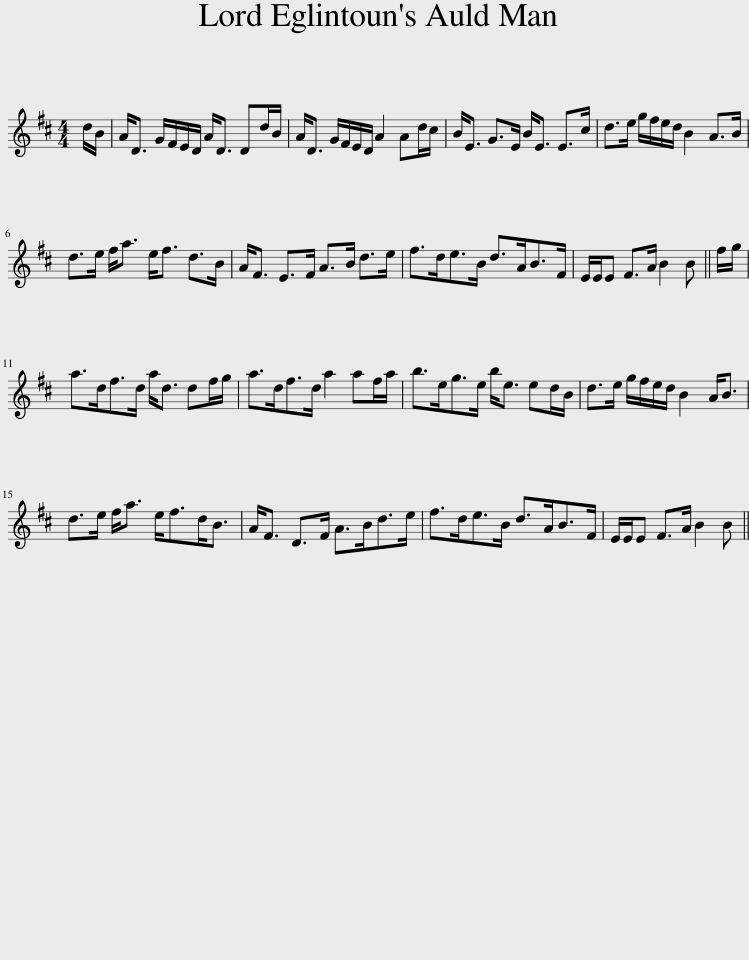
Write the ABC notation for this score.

X:1
L:1/8
M:4/4
I:linebreak $
K:D
V:1 treble
V:1
 d/B/ | A<D G/F/E/D/ A<D Dd/B/ | A<D G/F/E/D/ A2 Ad/c/ | B<E G>E B<E E>c | d>e g/f/e/d/ B2 A>B |$ %5
 d>e f<a e<f d>B | A<F E>F A>B d>e | f>de>B d>AB>F | E/E/E F>A B2 B || f/g/ |$ %10
 a>df>d a<d df/g/ | a>df>d a2 af/a/ | b>eg>e b<e ed/B/ | d>e g/f/e/d/ B2 A<B |$ d>e f<a e<fd<B | %15
 A<F D>F A>Bd>e | f>de>B d>AB>F | E/E/E F>A B2 B || %18
